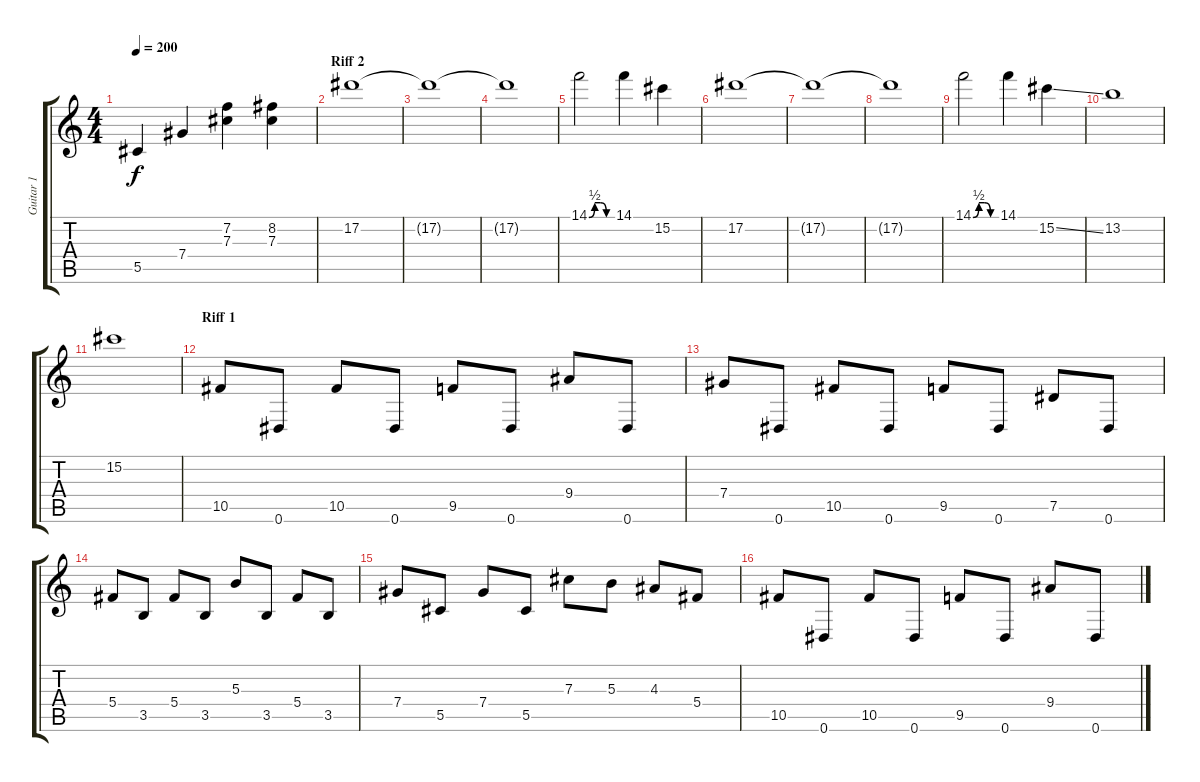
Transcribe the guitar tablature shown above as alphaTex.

\track ("Guitar 1" "Guitar 1") {instrument distortionguitar}
\staff {score tabs}
\tuning (Eb4 Bb3 Gb3 Db3 Ab2 Eb2) {hide}
\ts (4 4)
\tempo 200
\clef g2
\ks c
5.5.4{dy f} 7.4.4 (7.2 7.3).4 (8.2 7.3).4 |
\section ("" "Riff 2")
17.2.1 |
17.2{t}.1 |
17.2{t}.1 |
14.1{be (custom 0 0 15 2 30 2 45 0 60 0)}.2 14.1.4 15.2.4 |
17.2.1 |
17.2{t}.1 |
17.2{t}.1 |
14.1{be (custom 0 0 15 2 30 2 45 0 60 0)}.2 14.1.4 15.2{ss}.4 |
13.2.1 |
15.2.1 |
\section ("" "Riff 1")
10.5.8 0.6.8 10.5.8 0.6.8 9.5.8 0.6.8 9.4.8 0.6.8 |
7.4.8 0.6.8 10.5.8 0.6.8 9.5.8 0.6.8 7.5.8 0.6.8 |
5.4.8 3.5.8 5.4.8 3.5.8 5.3.8 3.5.8 5.4.8 3.5.8 |
7.4.8 5.5.8 7.4.8 5.5.8 7.3.8 5.3.8 4.3.8 5.4.8 |
10.5.8 0.6.8 10.5.8 0.6.8 9.5.8 0.6.8 9.4.8 0.6.8
